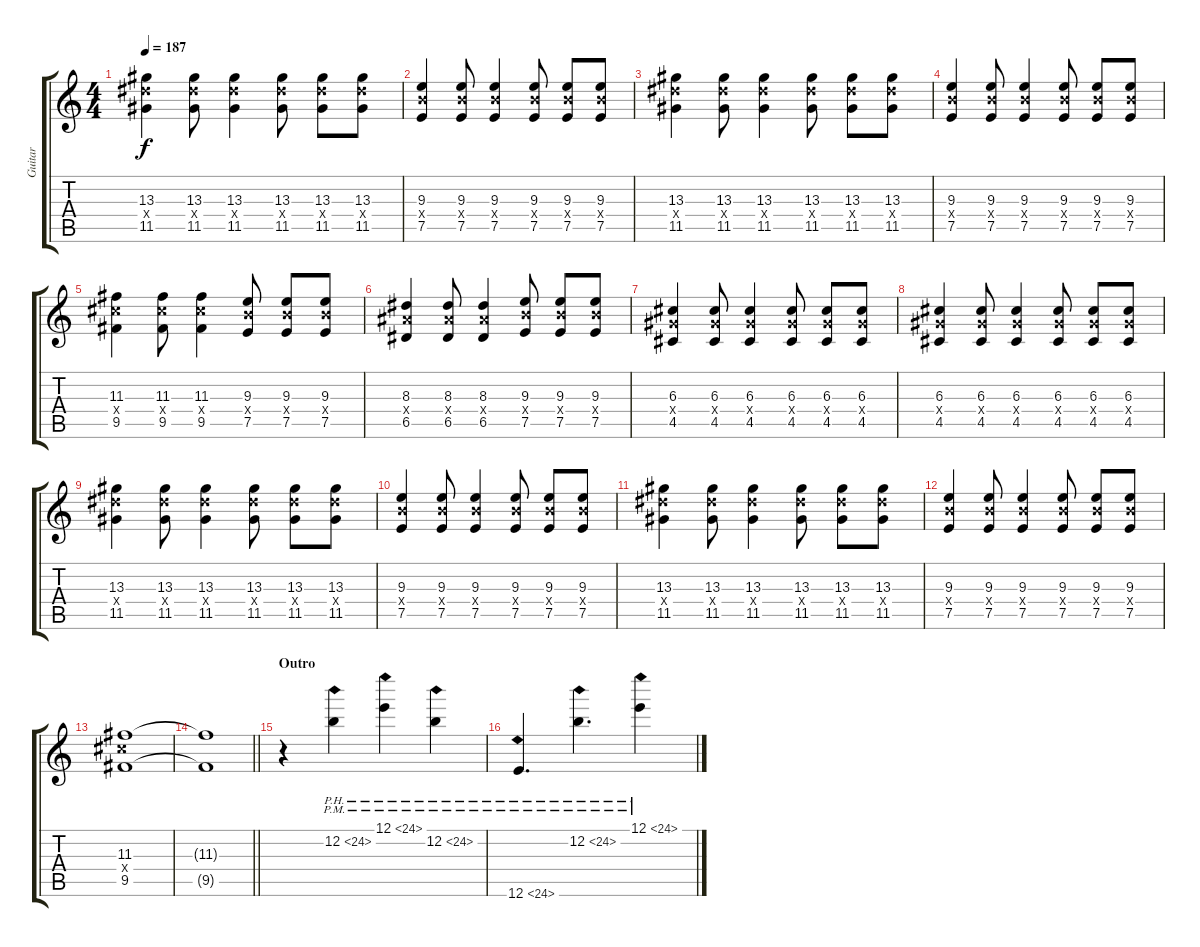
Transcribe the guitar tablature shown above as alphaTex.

\track ("Guitar" "Guitar") {instrument distortionguitar}
\staff {score tabs}
\tuning (E4 B3 G3 D3 A2 E2) {hide}
\ts (4 4)
\tempo 187
\clef g2
\ks c
(13.3 13.4{x} 11.5).4{dy f} (13.3 13.4{x} 11.5).8 (13.3 13.4{x} 11.5).4 (13.3 13.4{x} 11.5).8 (13.3 13.4{x} 11.5).8 (13.3 13.4{x} 11.5).8 |
(9.3 9.4{x} 7.5).4 (9.3 9.4{x} 7.5).8 (9.3 9.4{x} 7.5).4 (9.3 9.4{x} 7.5).8 (9.3 9.4{x} 7.5).8 (9.3 9.4{x} 7.5).8 |
(13.3 13.4{x} 11.5).4 (13.3 13.4{x} 11.5).8 (13.3 13.4{x} 11.5).4 (13.3 13.4{x} 11.5).8 (13.3 13.4{x} 11.5).8 (13.3 13.4{x} 11.5).8 |
(9.3 9.4{x} 7.5).4 (9.3 9.4{x} 7.5).8 (9.3 9.4{x} 7.5).4 (9.3 9.4{x} 7.5).8 (9.3 9.4{x} 7.5).8 (9.3 9.4{x} 7.5).8 |
(11.3 11.4{x} 9.5).4 (11.3 11.4{x} 9.5).8 (11.3 11.4{x} 9.5).4 (9.3 9.4{x} 7.5).8 (9.3 9.4{x} 7.5).8 (9.3 9.4{x} 7.5).8 |
(8.3 8.4{x} 6.5).4 (8.3 8.4{x} 6.5).8 (8.3 8.4{x} 6.5).4 (9.3 9.4{x} 7.5).8 (9.3 9.4{x} 7.5).8 (9.3 9.4{x} 7.5).8 |
(6.3 6.4{x} 4.5).4 (6.3 6.4{x} 4.5).8 (6.3 6.4{x} 4.5).4 (6.3 6.4{x} 4.5).8 (6.3 6.4{x} 4.5).8 (6.3 6.4{x} 4.5).8 |
(6.3 6.4{x} 4.5).4 (6.3 6.4{x} 4.5).8 (6.3 6.4{x} 4.5).4 (6.3 6.4{x} 4.5).8 (6.3 6.4{x} 4.5).8 (6.3 6.4{x} 4.5).8 |
(13.3 13.4{x} 11.5).4 (13.3 13.4{x} 11.5).8 (13.3 13.4{x} 11.5).4 (13.3 13.4{x} 11.5).8 (13.3 13.4{x} 11.5).8 (13.3 13.4{x} 11.5).8 |
(9.3 9.4{x} 7.5).4 (9.3 9.4{x} 7.5).8 (9.3 9.4{x} 7.5).4 (9.3 9.4{x} 7.5).8 (9.3 9.4{x} 7.5).8 (9.3 9.4{x} 7.5).8 |
(13.3 13.4{x} 11.5).4 (13.3 13.4{x} 11.5).8 (13.3 13.4{x} 11.5).4 (13.3 13.4{x} 11.5).8 (13.3 13.4{x} 11.5).8 (13.3 13.4{x} 11.5).8 |
(9.3 9.4{x} 7.5).4 (9.3 9.4{x} 7.5).8 (9.3 9.4{x} 7.5).4 (9.3 9.4{x} 7.5).8 (9.3 9.4{x} 7.5).8 (9.3 9.4{x} 7.5).8 |
(11.3 11.4{x} 9.5).1{volume 7} |
\barLineRight lightlight
(11.3{t} 9.5{t}).1 |
\section ("" "Outro")
r.4{volume 9} 12.2{ph 12 pm}.4 12.1{ph 12 pm}.4 12.2{ph 12 pm}.4 |
12.6{ph 12 pm}.4{d} 12.2{ph 12 pm}.4{d} 12.1{ph 12 pm}.4
